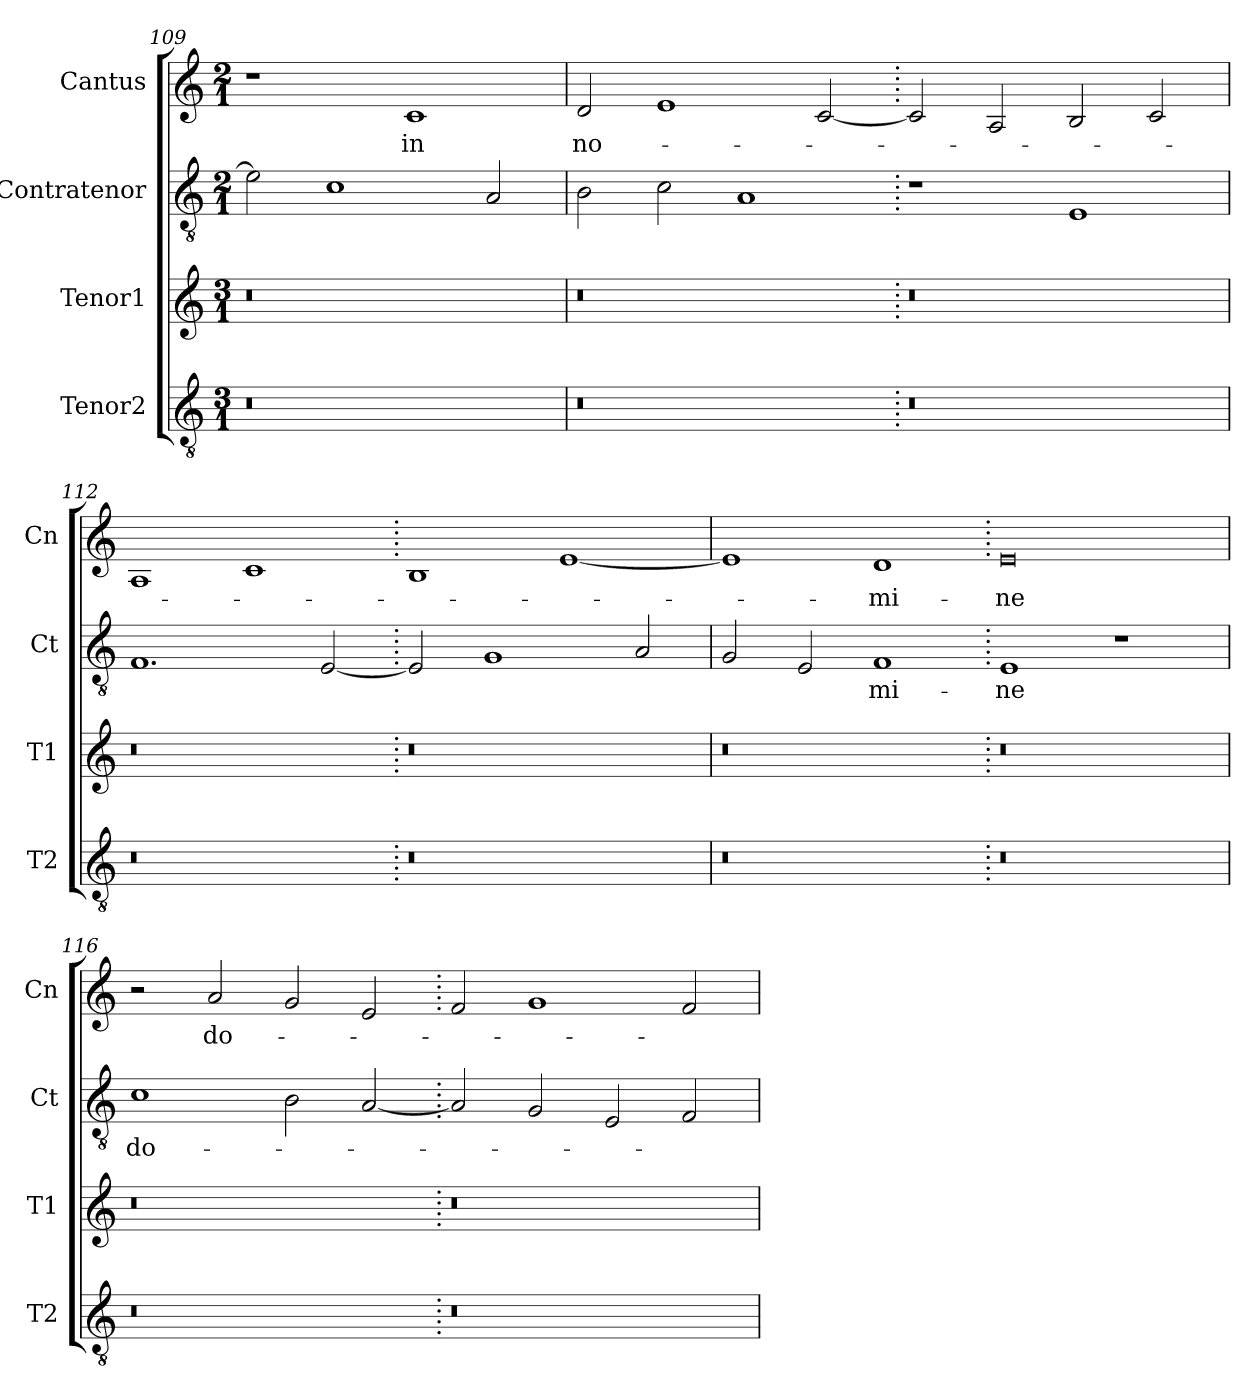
**kern	**kern	**kern	**text	**kern	**text
*part4	*part3	*part2	*part2	*part1	*part1
*staff4	*staff3	*staff2	*staff2	*staff1	*staff1
*I"Tenor2	*I"Tenor1	*I"Contratenor	*	*I"Cantus	*
*I'T2	*I'T1	*I'Ct	*	*I'Cn	*
*clefGv2	*clefG2	*clefGv2	*	*clefG2	*
*k[]	*k[]	*k[]	*	*k[]	*
*M3/1	*M3/1	*M2/1	*	*M2/1	*
=109	=109	=109	=109	=109	=109
0r	0r	2e\]	.	1r	.
.	.	1c	.	.	.
.	.	.	.	1c	in
.	.	2A/	.	.	.
=110	=110	=110	=110	=110	=110
0r	0r	2B\	.	2d/	no-
.	.	2c\	.	1e	.
.	.	1A	.	.	.
.	.	.	.	[2c/	.
=111.	=111.	=111.	=111.	=111.	=111.
0r	0r	1r	.	2c/]	.
.	.	.	.	2A/	.
.	.	1E	.	2B/	.
.	.	.	.	2c/	.
=112	=112	=112	=112	=112	=112
0r	0r	1.F	.	1A	.
.	.	.	.	1c	.
.	.	[2E/	.	.	.
=113.	=113.	=113.	=113.	=113.	=113.
0r	0r	2E/]	.	1B	.
.	.	1G	.	.	.
.	.	.	.	[1e	.
.	.	2A/	.	.	.
=114	=114	=114	=114	=114	=114
0r	0r	2G/	.	1e]	.
.	.	2E/	.	.	.
.	.	1F	-mi-	1d	-mi-
=115.	=115.	=115.	=115.	=115.	=115.
0r	0r	1E	-ne	0e	-ne
.	.	1r	.	.	.
=116	=116	=116	=116	=116	=116
0r	0r	1c	do-	2r	.
.	.	.	.	2a/	do-
.	.	2B\	.	2g/	.
.	.	[2A/	.	2e/	.
=117.	=117.	=117.	=117.	=117.	=117.
0r	0r	2A/]	.	2f/	.
.	.	2G/	.	1g	.
.	.	2E/	.	.	.
.	.	2F/	.	2f/	.
=	=	=	=	=	=
*-	*-	*-	*-	*-	*-
